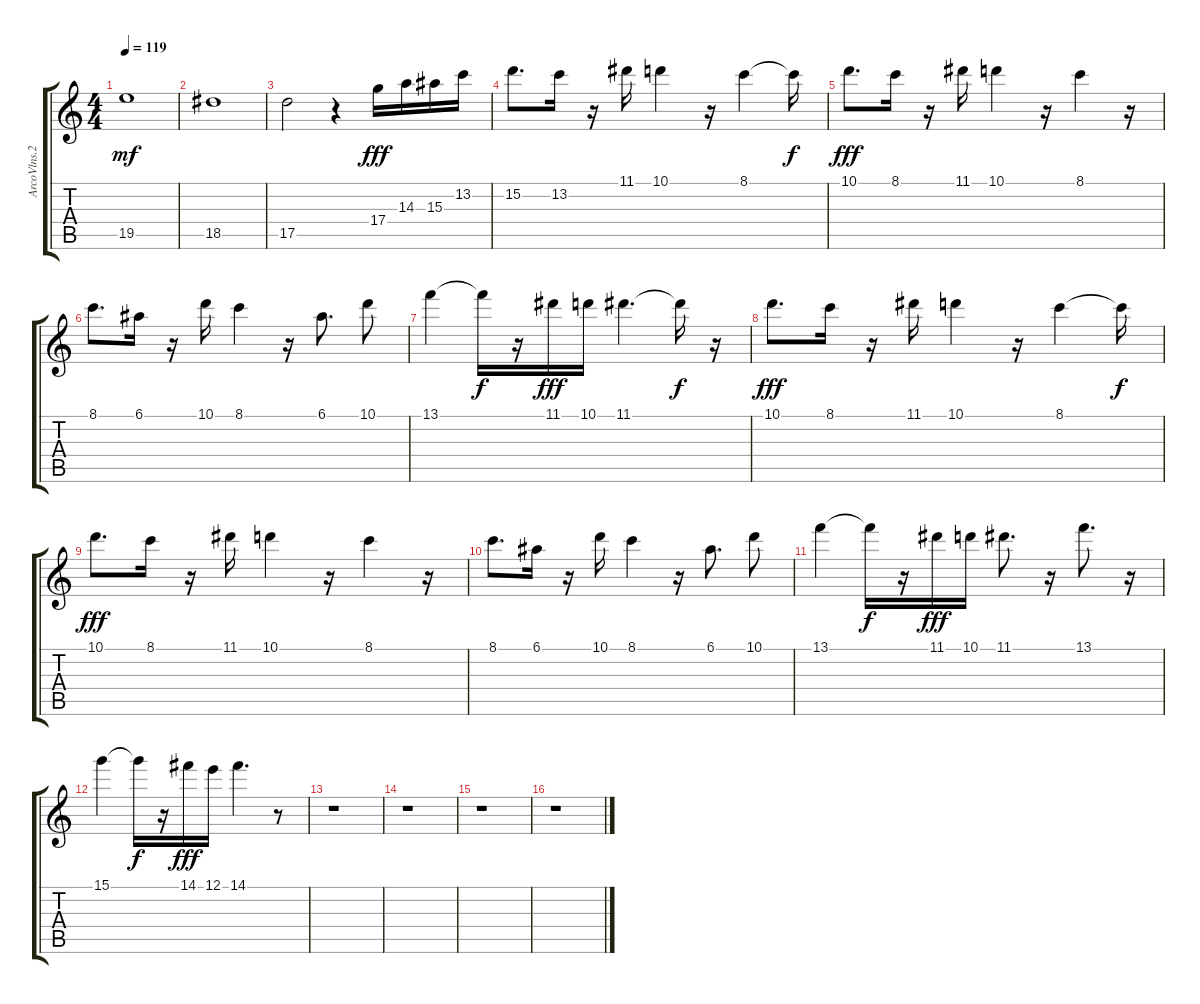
\track ("ArcoVlns.2                     " "ArcoVlns.2") {instrument distortionguitar}
\staff {score tabs}
\tuning (E4 B3 G3 D3 A2 E2) {hide}
\ts (4 4)
\tempo 119
\clef g2
\ks c
19.5.1{dy mf} |
18.5.1 |
17.5.2 r.4 17.4.16{dy fff} 14.3.16 15.3.16 13.2.16 |
15.2.8{d} 13.2.16 r.16 11.1.16 10.1.4 r.16 8.1.4 8.1{t}.16{dy f} |
10.1.8{d dy fff} 8.1.16 r.16 11.1.16 10.1.4 r.16 8.1.4 r.16 |
8.1.8{d} 6.1.16 r.16 10.1.16 8.1.4 r.16 6.1.8{d} 10.1.8 |
13.1.4 13.1{t}.16{dy f} r.16 11.1.16{dy fff} 10.1.16 11.1.4{d} 11.1{t}.16{dy f} r.16 |
10.1.8{d dy fff} 8.1.16 r.16 11.1.16 10.1.4 r.16 8.1.4 8.1{t}.16{dy f} |
10.1.8{d dy fff} 8.1.16 r.16 11.1.16 10.1.4 r.16 8.1.4 r.16 |
8.1.8{d} 6.1.16 r.16 10.1.16 8.1.4 r.16 6.1.8{d} 10.1.8 |
13.1.4 13.1{t}.16{dy f} r.16 11.1.16{dy fff} 10.1.16 11.1.8{d} r.16 13.1.8{d} r.16 |
15.1.4 15.1{t}.16{dy f} r.16 14.1.16{dy fff} 12.1.16 14.1.4{d} r.8 |
r.1 |
r.1 |
r.1 |
r.1
